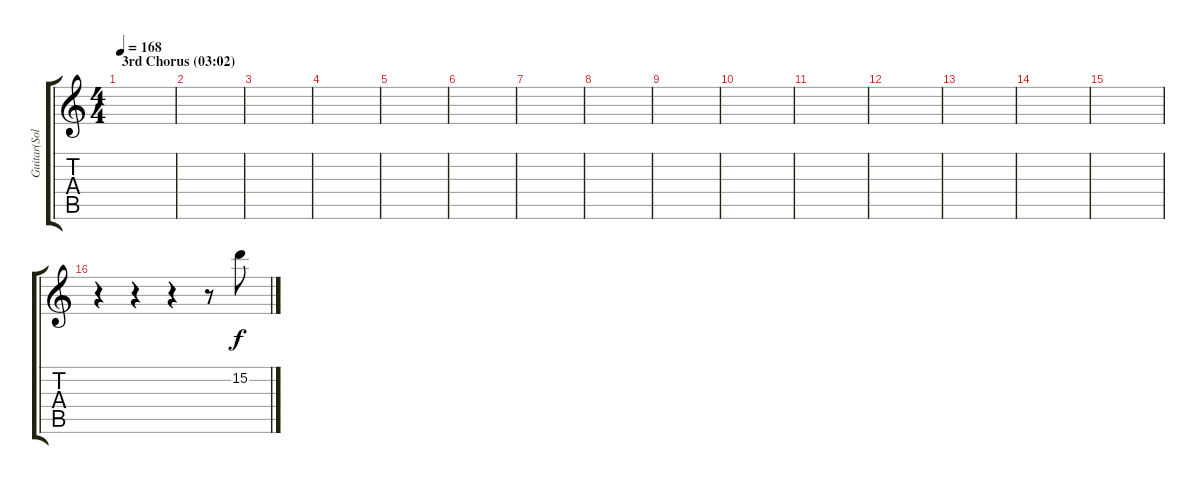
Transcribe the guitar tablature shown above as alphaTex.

\track ("Guitar(Solo) (Slash)" "Guitar(Sol") {instrument distortionguitar}
\staff {score tabs}
\tuning (E4 B3 G3 D3 A2 E2) {hide}
\ts (4 4)
\section ("" "3rd Chorus (03:02)")
\tempo 168
\clef g2
\ks c
|
|
|
|
|
|
|
|
|
|
|
|
|
|
|
r.4{volume 12} r.4 r.4 r.8 15.2.8
